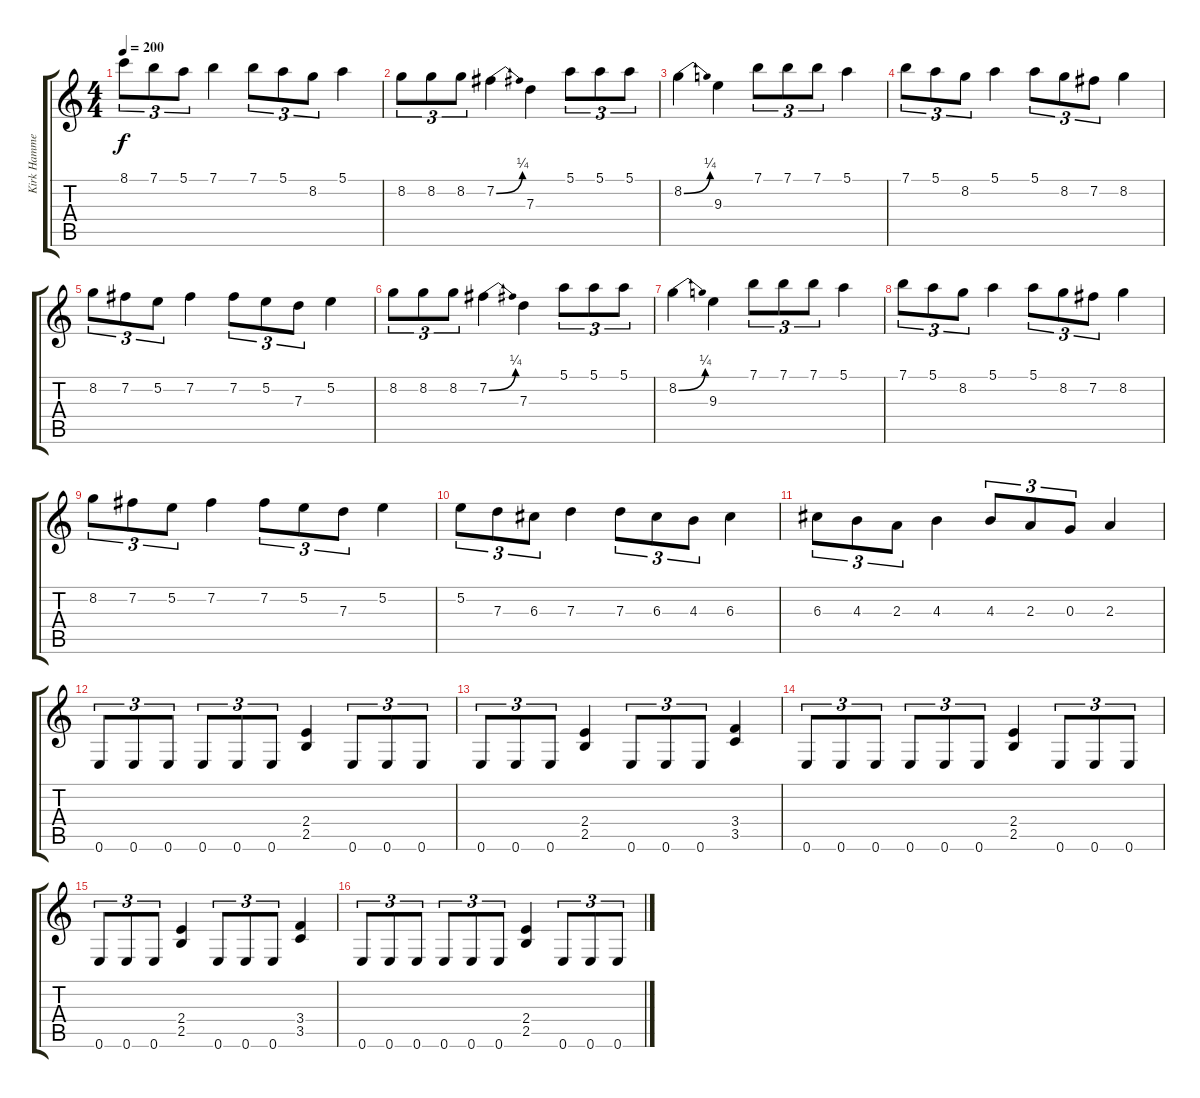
\track ("Kirk Hammet" "Kirk Hamme") {instrument overdrivenguitar}
\staff {score tabs}
\tuning (E4 B3 G3 D3 A2 E2) {hide}
\ts (4 4)
\tempo 200
\clef g2
\ks c
8.1.8{tu (3 2) dy f} 7.1.8{tu (3 2)} 5.1.8{tu (3 2)} 7.1.4 7.1.8{tu (3 2)} 5.1.8{tu (3 2)} 8.2.8{tu (3 2)} 5.1.4 |
8.2.8{tu (3 2)} 8.2.8{tu (3 2)} 8.2.8{tu (3 2)} 7.2{be (bend 0 0 60 1)}.4 7.3.4 5.1.8{tu (3 2)} 5.1.8{tu (3 2)} 5.1.8{tu (3 2)} |
8.2{be (bend 0 0 60 1)}.4 9.3.4 7.1.8{tu (3 2)} 7.1.8{tu (3 2)} 7.1.8{tu (3 2)} 5.1.4 |
7.1.8{tu (3 2)} 5.1.8{tu (3 2)} 8.2.8{tu (3 2)} 5.1.4 5.1.8{tu (3 2)} 8.2.8{tu (3 2)} 7.2.8{tu (3 2)} 8.2.4 |
8.2.8{tu (3 2)} 7.2.8{tu (3 2)} 5.2.8{tu (3 2)} 7.2.4 7.2.8{tu (3 2)} 5.2.8{tu (3 2)} 7.3.8{tu (3 2)} 5.2.4 |
8.2.8{tu (3 2)} 8.2.8{tu (3 2)} 8.2.8{tu (3 2)} 7.2{be (bend 0 0 60 1)}.4 7.3.4 5.1.8{tu (3 2)} 5.1.8{tu (3 2)} 5.1.8{tu (3 2)} |
8.2{be (bend 0 0 60 1)}.4 9.3.4 7.1.8{tu (3 2)} 7.1.8{tu (3 2)} 7.1.8{tu (3 2)} 5.1.4 |
7.1.8{tu (3 2)} 5.1.8{tu (3 2)} 8.2.8{tu (3 2)} 5.1.4 5.1.8{tu (3 2)} 8.2.8{tu (3 2)} 7.2.8{tu (3 2)} 8.2.4 |
8.2.8{tu (3 2)} 7.2.8{tu (3 2)} 5.2.8{tu (3 2)} 7.2.4 7.2.8{tu (3 2)} 5.2.8{tu (3 2)} 7.3.8{tu (3 2)} 5.2.4 |
5.2.8{tu (3 2)} 7.3.8{tu (3 2)} 6.3.8{tu (3 2)} 7.3.4 7.3.8{tu (3 2)} 6.3.8{tu (3 2)} 4.3.8{tu (3 2)} 6.3.4 |
6.3.8{tu (3 2)} 4.3.8{tu (3 2)} 2.3.8{tu (3 2)} 4.3.4 4.3.8{tu (3 2)} 2.3.8{tu (3 2)} 0.3.8{tu (3 2)} 2.3.4 |
0.6.8{tu (3 2)} 0.6.8{tu (3 2)} 0.6.8{tu (3 2)} 0.6.8{tu (3 2)} 0.6.8{tu (3 2)} 0.6.8{tu (3 2)} (2.4 2.5).4 0.6.8{tu (3 2)} 0.6.8{tu (3 2)} 0.6.8{tu (3 2)} |
0.6.8{tu (3 2)} 0.6.8{tu (3 2)} 0.6.8{tu (3 2)} (2.4 2.5).4 0.6.8{tu (3 2)} 0.6.8{tu (3 2)} 0.6.8{tu (3 2)} (3.4 3.5).4 |
0.6.8{tu (3 2)} 0.6.8{tu (3 2)} 0.6.8{tu (3 2)} 0.6.8{tu (3 2)} 0.6.8{tu (3 2)} 0.6.8{tu (3 2)} (2.4 2.5).4 0.6.8{tu (3 2)} 0.6.8{tu (3 2)} 0.6.8{tu (3 2)} |
0.6.8{tu (3 2)} 0.6.8{tu (3 2)} 0.6.8{tu (3 2)} (2.4 2.5).4 0.6.8{tu (3 2)} 0.6.8{tu (3 2)} 0.6.8{tu (3 2)} (3.4 3.5).4 |
0.6.8{tu (3 2)} 0.6.8{tu (3 2)} 0.6.8{tu (3 2)} 0.6.8{tu (3 2)} 0.6.8{tu (3 2)} 0.6.8{tu (3 2)} (2.4 2.5).4 0.6.8{tu (3 2)} 0.6.8{tu (3 2)} 0.6.8{tu (3 2)}
